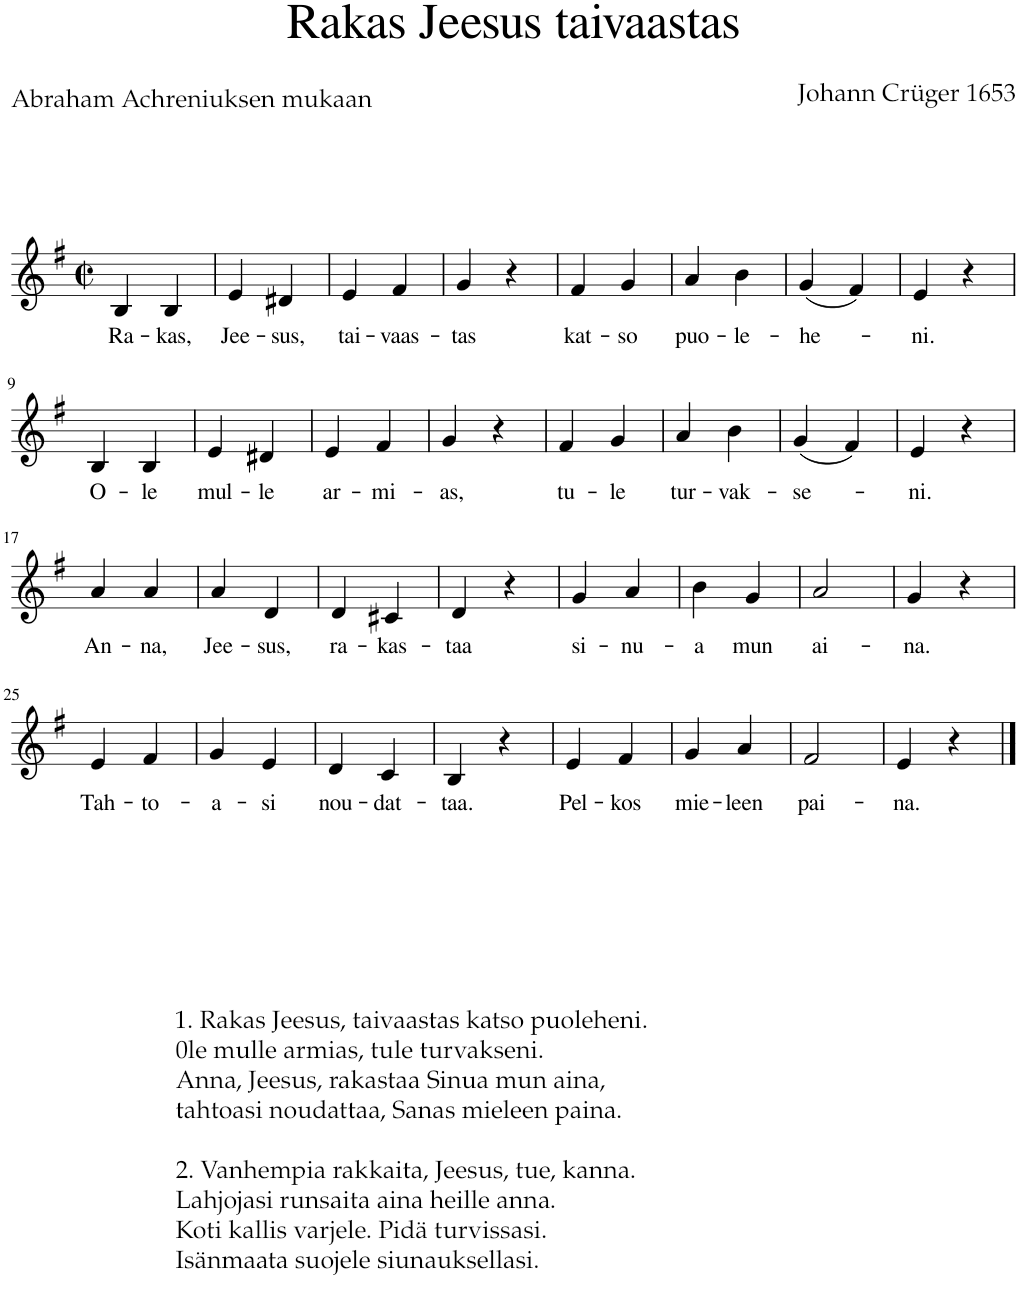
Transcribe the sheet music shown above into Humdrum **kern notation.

**kern	**text
*part1	*part1
*staff1	*staff1
*I"Staff	*
*clefG2	*
*k[f#]	*
*M2/2	*
*met(c|)	*
=1	=1
!	!LO:LY:b
4B/	Ra-
!	!LO:LY:b
4B/	-kas,
=2	=2
!	!LO:LY:b
4e/	Jee-
!	!LO:LY:b
4d#X/	-sus,
=3	=3
!	!LO:LY:b
4e/	tai-
!	!LO:LY:b
4f#/	-vaas-
=4	=4
!	!LO:LY:b
4g/	-tas
4r	.
=5	=5
!	!LO:LY:b
4f#/	kat-
!	!LO:LY:b
4g/	-so
=6	=6
!	!LO:LY:b
4a/	puo-
!	!LO:LY:b
4b\	-le-
=7	=7
!	!LO:LY:b
(4g/	-he-
4f#/)	.
=8	=8
!	!LO:LY:b
4e/	-ni.
4r	.
!!LO:LB:g=z
=9	=9
!	!LO:LY:b
4B/	O-
!	!LO:LY:b
4B/	-le
=10	=10
!	!LO:LY:b
4e/	mul-
!	!LO:LY:b
4d#X/	-le
=11	=11
!	!LO:LY:b
4e/	ar-
!	!LO:LY:b
4f#/	-mi-
=12	=12
!	!LO:LY:b
4g/	-as,
4r	.
=13	=13
!	!LO:LY:b
4f#/	tu-
!	!LO:LY:b
4g/	-le
=14	=14
!	!LO:LY:b
4a/	tur-
!	!LO:LY:b
4b\	-vak-
=15	=15
!	!LO:LY:b
(4g/	-se-
4f#/)	.
=16	=16
!	!LO:LY:b
4e/	-ni.
4r	.
!!LO:LB:g=z
=17	=17
!	!LO:LY:b
4a/	An-
!	!LO:LY:b
4a/	-na,
=18	=18
!	!LO:LY:b
4a/	Jee-
!	!LO:LY:b
4d/	-sus,
=19	=19
!	!LO:LY:b
4d/	ra-
!	!LO:LY:b
4c#X/	-kas-
=20	=20
!	!LO:LY:b
4d/	-taa
4r	.
=21	=21
!	!LO:LY:b
4g/	si-
!	!LO:LY:b
4a/	-nu-
=22	=22
!	!LO:LY:b
4b\	-a
!	!LO:LY:b
4g/	mun
=23	=23
!	!LO:LY:b
2a/	ai-
=24	=24
!	!LO:LY:b
4g/	-na.
4r	.
!!LO:LB:g=z
=25	=25
!LO:TX:b:t=1. Rakas Jeesus, taivaastas katso puoleheni.	!
!LO:TX:b:t=0le mulle armias, tule turvakseni.	!
!LO:TX:b:t=Anna, Jeesus, rakastaa Sinua mun aina,	!
!LO:TX:b:t=tahtoasi noudattaa, Sanas mieleen paina.	!
!LO:TX:b:t=2. Vanhempia rakkaita, Jeesus, tue, kanna.	!
!LO:TX:b:t=Lahjojasi runsaita aina heille anna.	!
!LO:TX:b:t=Koti kallis varjele. Pidä turvissasi.	!
!LO:TX:b:t=Isänmaata suojele siunauksellasi.	!
!	!LO:LY:b
4e/	Tah-
!	!LO:LY:b
4f#/	-to-
=26	=26
!	!LO:LY:b
4g/	-a-
!	!LO:LY:b
4e/	-si
=27	=27
!	!LO:LY:b
4d/	nou-
!	!LO:LY:b
4c/	-dat-
=28	=28
!	!LO:LY:b
4B/	-taa.
4r	.
=29	=29
!	!LO:LY:b
4e/	Pel-
!	!LO:LY:b
4f#/	-kos
=30	=30
!	!LO:LY:b
4g/	mie-
!	!LO:LY:b
4a/	-leen
=31	=31
!	!LO:LY:b
2f#/	pai-
=32	=32
!	!LO:LY:b
4e/	-na.
4r	.
==	==
*-	*-
